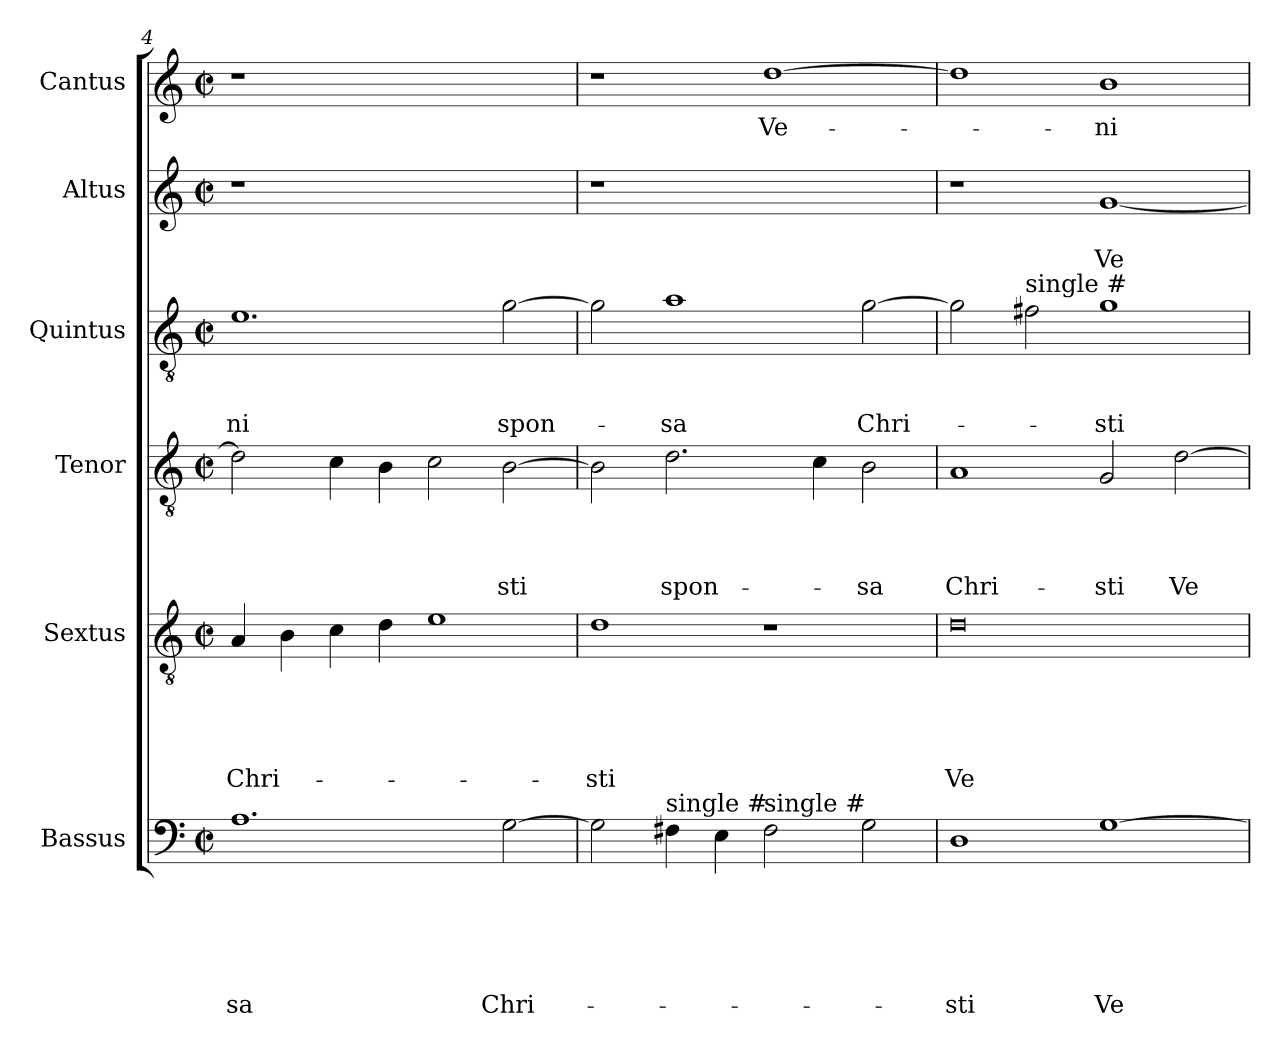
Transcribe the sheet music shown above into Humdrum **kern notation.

**kern	**text	**text	**text	**text	**text	**text	**kern	**text	**text	**text	**text	**text	**kern	**text	**text	**text	**text	**kern	**text	**text	**text	**kern	**text	**text	**kern	**text
*part6	*part6	*part6	*part6	*part6	*part6	*part6	*part5	*part5	*part5	*part5	*part5	*part5	*part4	*part4	*part4	*part4	*part4	*part3	*part3	*part3	*part3	*part2	*part2	*part2	*part1	*part1
*staff6	*staff6	*staff6	*staff6	*staff6	*staff6	*staff6	*staff5	*staff5	*staff5	*staff5	*staff5	*staff5	*staff4	*staff4	*staff4	*staff4	*staff4	*staff3	*staff3	*staff3	*staff3	*staff2	*staff2	*staff2	*staff1	*staff1
*I"Bassus	*	*	*	*	*	*	*I"Sextus	*	*	*	*	*	*I"Tenor	*	*	*	*	*I"Quintus	*	*	*	*I"Altus	*	*	*I"Cantus	*
*I'B	*	*	*	*	*	*	*I'Sx	*	*	*	*	*	*I'T	*	*	*	*	*I'Q	*	*	*	*I'A	*	*	*I'C	*
*clefF4	*	*	*	*	*	*	*clefGv2	*	*	*	*	*	*clefGv2	*	*	*	*	*clefGv2	*	*	*	*clefG2	*	*	*clefG2	*
*k[]	*	*	*	*	*	*	*k[]	*	*	*	*	*	*k[]	*	*	*	*	*k[]	*	*	*	*k[]	*	*	*k[]	*
*C:	*	*	*	*	*	*	*C:	*	*	*	*	*	*C:	*	*	*	*	*C:	*	*	*	*C:	*	*	*C:	*
*M2/2	*	*	*	*	*	*	*M2/2	*	*	*	*	*	*M2/2	*	*	*	*	*M2/2	*	*	*	*M2/2	*	*	*M2/2	*
*met(c|)	*	*	*	*	*	*	*met(c|)	*	*	*	*	*	*met(c|)	*	*	*	*	*met(c|)	*	*	*	*met(c|)	*	*	*met(c|)	*
=4	=4	=4	=4	=4	=4	=4	=4	=4	=4	=4	=4	=4	=4	=4	=4	=4	=4	=4	=4	=4	=4	=4	=4	=4	=4	=4
!	!	!	!	!	!	!LO:LY:b	!	!	!	!	!	!LO:LY:b	!	!	!	!	!	!	!	!	!LO:LY:b	!	!	!	!	!
1.A	.	.	.	.	.	-sa	4A/	.	.	.	.	Chri-	2d\]	.	.	.	.	1.e	.	.	-ni	1r	.	.	1r	.
.	.	.	.	.	.	.	4B\	.	.	.	.	.	.	.	.	.	.	.	.	.	.	.	.	.	.	.
.	.	.	.	.	.	.	4c\	.	.	.	.	.	4c\	.	.	.	.	.	.	.	.	.	.	.	.	.
.	.	.	.	.	.	.	4d\	.	.	.	.	.	4B\	.	.	.	.	.	.	.	.	.	.	.	.	.
.	.	.	.	.	.	.	1e	.	.	.	.	.	2c\	.	.	.	.	.	.	.	.	1ryy	.	.	1ryy	.
!	!	!	!	!	!	!LO:LY:b	!	!	!	!	!	!	!	!	!	!	!LO:LY:b	!	!	!	!LO:LY:b	!	!	!	!	!
[>2G\	.	.	.	.	.	Chri-	.	.	.	.	.	.	[>2B\	.	.	.	-sti	[>2g\	.	.	spon-	.	.	.	.	.
=5	=5	=5	=5	=5	=5	=5	=5	=5	=5	=5	=5	=5	=5	=5	=5	=5	=5	=5	=5	=5	=5	=5	=5	=5	=5	=5
!	!	!	!	!	!	!	!	!	!	!	!	!LO:LY:b	!	!	!	!	!	!	!	!	!	!	!	!	!	!
2G\]	.	.	.	.	.	.	1d	.	.	.	.	-sti	2B\]	.	.	.	.	2g\]	.	.	.	1r	.	.	1r	.
!LO:TX:a:t=single #	!	!	!	!	!	!	!	!	!	!	!	!	!	!	!	!	!	!	!	!	!	!	!	!	!	!
!	!	!	!	!	!	!	!	!	!	!	!	!	!	!	!	!	!LO:LY:b	!	!	!	!LO:LY:b	!	!	!	!	!
4F#\	.	.	.	.	.	.	.	.	.	.	.	.	2.d\	.	.	.	spon-	1a	.	.	-sa	.	.	.	.	.
4E\	.	.	.	.	.	.	.	.	.	.	.	.	.	.	.	.	.	.	.	.	.	.	.	.	.	.
!LO:TX:a:t=single #	!	!	!	!	!	!	!	!	!	!	!	!	!	!	!	!	!	!	!	!	!	!	!	!	!	!
!	!	!	!	!	!	!	!	!	!	!	!	!	!	!	!	!	!	!	!	!	!	!	!	!	!	!LO:LY:b
2F#\	.	.	.	.	.	.	1r	.	.	.	.	.	.	.	.	.	.	.	.	.	.	1ryy	.	.	[<1dd	Ve-
.	.	.	.	.	.	.	.	.	.	.	.	.	4c\	.	.	.	.	.	.	.	.	.	.	.	.	.
!	!	!	!	!	!	!	!	!	!	!	!	!	!	!	!	!	!LO:LY:b	!	!	!	!LO:LY:b	!	!	!	!	!
2G\	.	.	.	.	.	.	.	.	.	.	.	.	2B\	.	.	.	-sa	[<2g\	.	.	Chri-	.	.	.	.	.
!!LO:PB:g=z
=6	=6	=6	=6	=6	=6	=6	=6	=6	=6	=6	=6	=6	=6	=6	=6	=6	=6	=6	=6	=6	=6	=6	=6	=6	=6	=6
!	!	!	!	!	!	!LO:LY:b	!	!	!	!	!	!LO:LY:b	!	!	!	!	!LO:LY:b	!	!	!	!	!	!	!	!	!
1D	.	.	.	.	.	-sti	0d	.	.	.	.	Ve-	1A	.	.	.	Chri-	2g\]	.	.	.	1r	.	.	1dd]	.
!	!	!	!	!	!	!	!	!	!	!	!	!	!	!	!	!	!	!LO:TX:a:t=single #	!	!	!	!	!	!	!	!
.	.	.	.	.	.	.	.	.	.	.	.	.	.	.	.	.	.	2f#\	.	.	.	.	.	.	.	.
!	!	!	!	!	!	!LO:LY:b	!	!	!	!	!	!	!	!	!	!	!LO:LY:b	!	!	!	!LO:LY:b	!	!	!LO:LY:b	!	!LO:LY:b
[>1G	.	.	.	.	.	Ve-	.	.	.	.	.	.	2G/	.	.	.	-sti	1g	.	.	-sti	[<1g	.	Ve-	1b	-ni
!	!	!	!	!	!	!	!	!	!	!	!	!	!	!	!	!	!LO:LY:b	!	!	!	!	!	!	!	!	!
.	.	.	.	.	.	.	.	.	.	.	.	.	[>2d\	.	.	.	Ve-	.	.	.	.	.	.	.	.	.
=	=	=	=	=	=	=	=	=	=	=	=	=	=	=	=	=	=	=	=	=	=	=	=	=	=	=
*-	*-	*-	*-	*-	*-	*-	*-	*-	*-	*-	*-	*-	*-	*-	*-	*-	*-	*-	*-	*-	*-	*-	*-	*-	*-	*-
